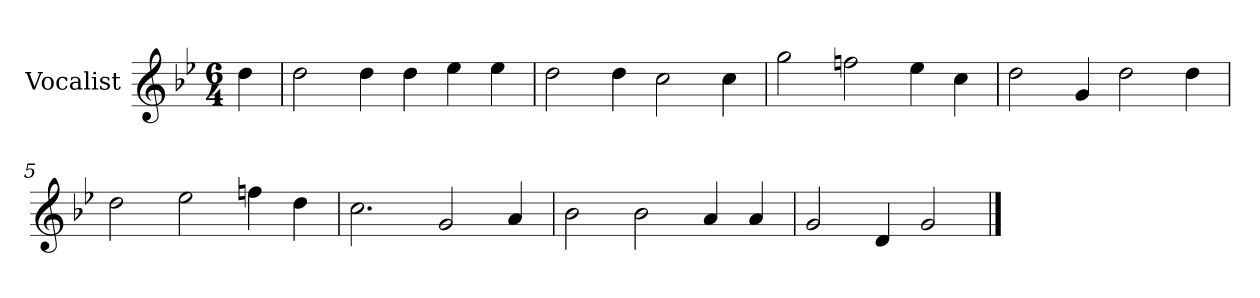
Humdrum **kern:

**kern
*part1
*staff1
*I"Vocalist
*k[b-e-]
*g:
*M6/4
=
4dd
=1
2dd
4dd
4dd
4ee-
4ee-
=2
2dd
4dd
2cc
4cc
=3
2gg
2ffn
4ee-
4cc
=4
2dd
4g
2dd
4dd
=5
2dd
2ee-
4ffn
4dd
=6
2.cc
2g
4a
=7
2b-
2b-
4a
4a
=8
2g
4d
2g
==
*-
